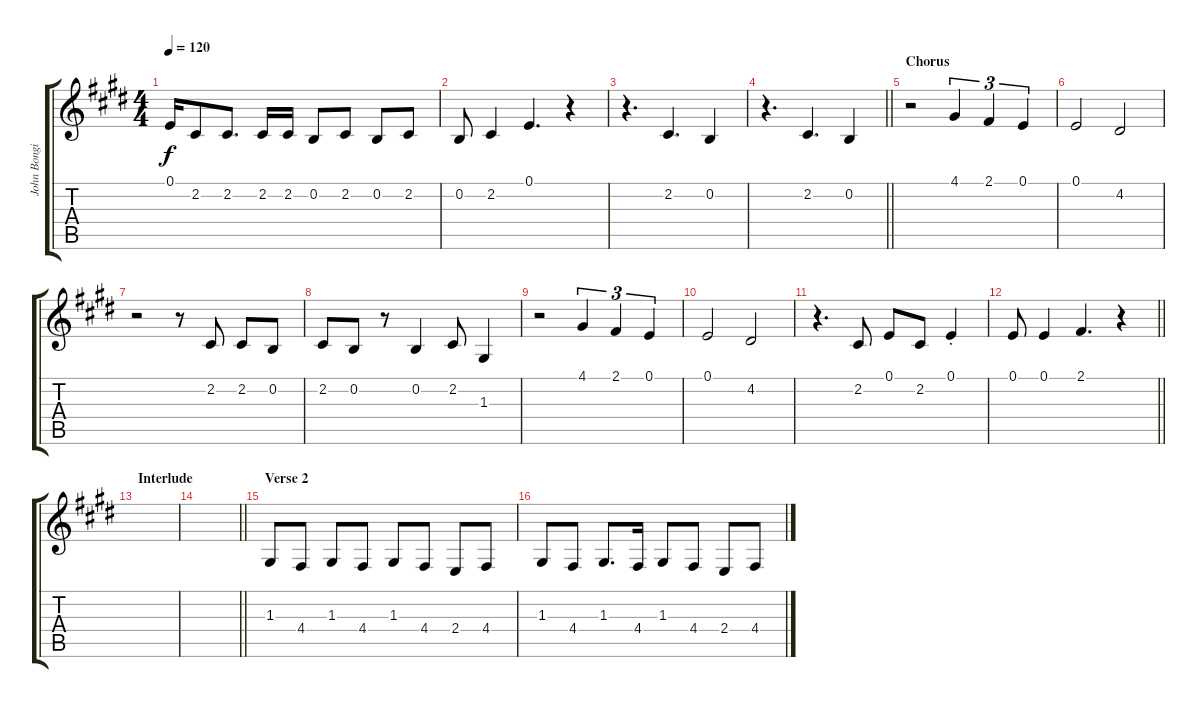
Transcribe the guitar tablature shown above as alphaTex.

\track ("John Bongiovi (Vocals)" "John Bongi") {instrument trombone}
\staff {score tabs}
\tuning (E4 B3 G3 D3 A2 E2) {hide}
\ts (4 4)
\tempo 120
\clef g2
\ks c#minor
0.1{t}.16{dy f} 2.2.8 2.2.8{d} 2.2.16 2.2.16 0.2.8 2.2.8 0.2.8 2.2.8 |
0.2.8 2.2.4 0.1.4{d} r.4 |
r.4{d} 2.2.4{d} 0.2.4 |
\barLineRight lightlight
r.4{d} 2.2.4{d} 0.2.4 |
\section ("" "Chorus")
r.2 4.1.4{tu (3 2)} 2.1.4{tu (3 2)} 0.1.4{tu (3 2)} |
0.1.2 4.2.2 |
r.2 r.8 2.2.8 2.2.8 0.2.8 |
2.2.8 0.2.8 r.8 0.2.4 2.2.8 1.3.4 |
r.2 4.1.4{tu (3 2)} 2.1.4{tu (3 2)} 0.1.4{tu (3 2)} |
0.1.2 4.2.2 |
r.4{d} 2.2.8 0.1.8 2.2.8 0.1{st}.4 |
\barLineRight lightlight
0.1.8 0.1.4 2.1.4{d} r.4 |
\section ("" "Interlude")
|
\barLineRight lightlight
|
\section ("" "Verse 2")
1.3.8 4.4.8 1.3.8 4.4.8 1.3.8 4.4.8 2.4.8 4.4.8 |
1.3.8 4.4.8 1.3.8{d} 4.4.16 1.3.8 4.4.8 2.4.8 4.4.8
